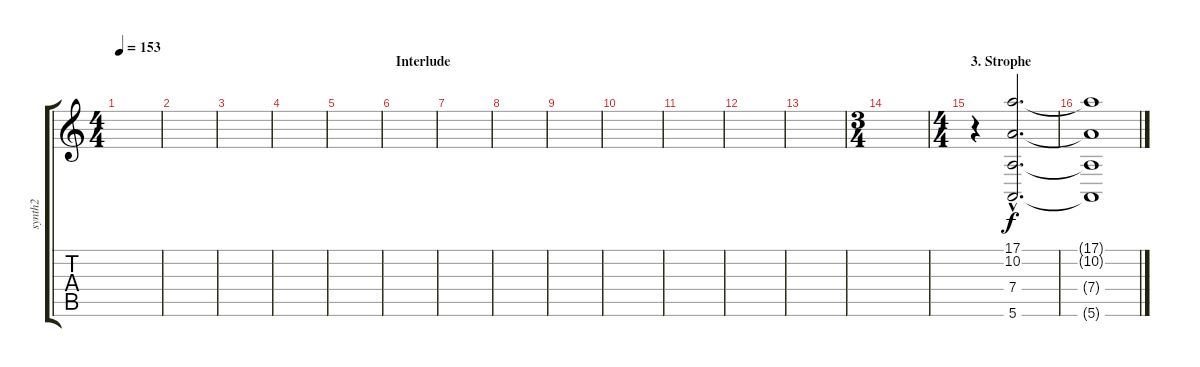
\track ("synth2" "synth2") {instrument pad2warm}
\staff {score tabs}
\tuning (E4 B3 G3 D3 A2 E2) {hide}
\ts (4 4)
\tempo 153
\clef g2
\ks c
|
|
|
|
|
\section ("" "Interlude")
|
|
|
|
|
|
|
|
\ts (3 4)
|
\ts (4 4)
\section ("" "3. Strophe")
r.4 (17.1{hac} 10.2{hac} 7.4{hac} 5.6{hac}).2{d} |
(17.1{t} 10.2{t} 7.4{t} 5.6{t}).1
